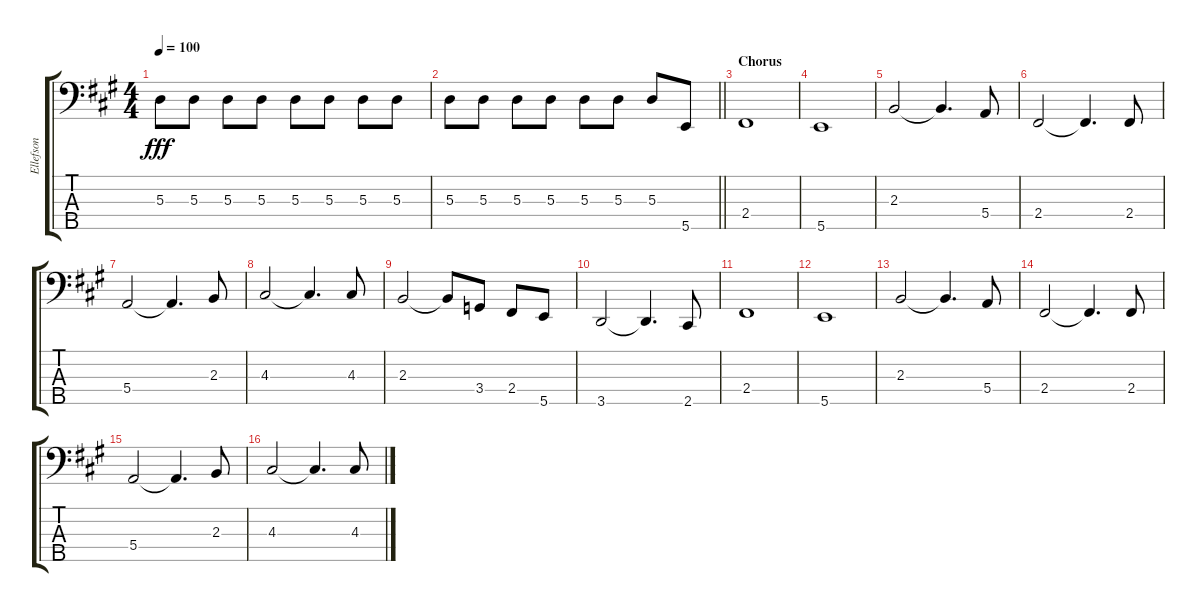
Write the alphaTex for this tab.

\track ("Ellefson" "Ellefson") {instrument electricbasspick}
\staff {score tabs}
\tuning (G2 D2 A1 E1 B0) {hide}
\ts (4 4)
\tempo 100
\clef f4
\ks a
5.3.8{dy fff} 5.3.8 5.3.8 5.3.8 5.3.8 5.3.8 5.3.8 5.3.8 |
\barLineRight lightlight
5.3.8 5.3.8 5.3.8 5.3.8 5.3.8 5.3.8 5.3.8 5.5.8 |
\section ("" "Chorus")
2.4.1 |
5.5.1 |
2.3.2 2.3{t}.4{d} 5.4.8 |
2.4.2 2.4{t}.4{d} 2.4.8 |
5.4.2 5.4{t}.4{d} 2.3.8 |
4.3.2 4.3{t}.4{d} 4.3.8 |
2.3.2 2.3{t}.8 3.4.8 2.4.8 5.5.8 |
3.5.2 3.5{t}.4{d} 2.5.8 |
2.4.1 |
5.5.1 |
2.3.2 2.3{t}.4{d} 5.4.8 |
2.4.2 2.4{t}.4{d} 2.4.8 |
5.4.2 5.4{t}.4{d} 2.3.8 |
4.3.2 4.3{t}.4{d} 4.3.8
